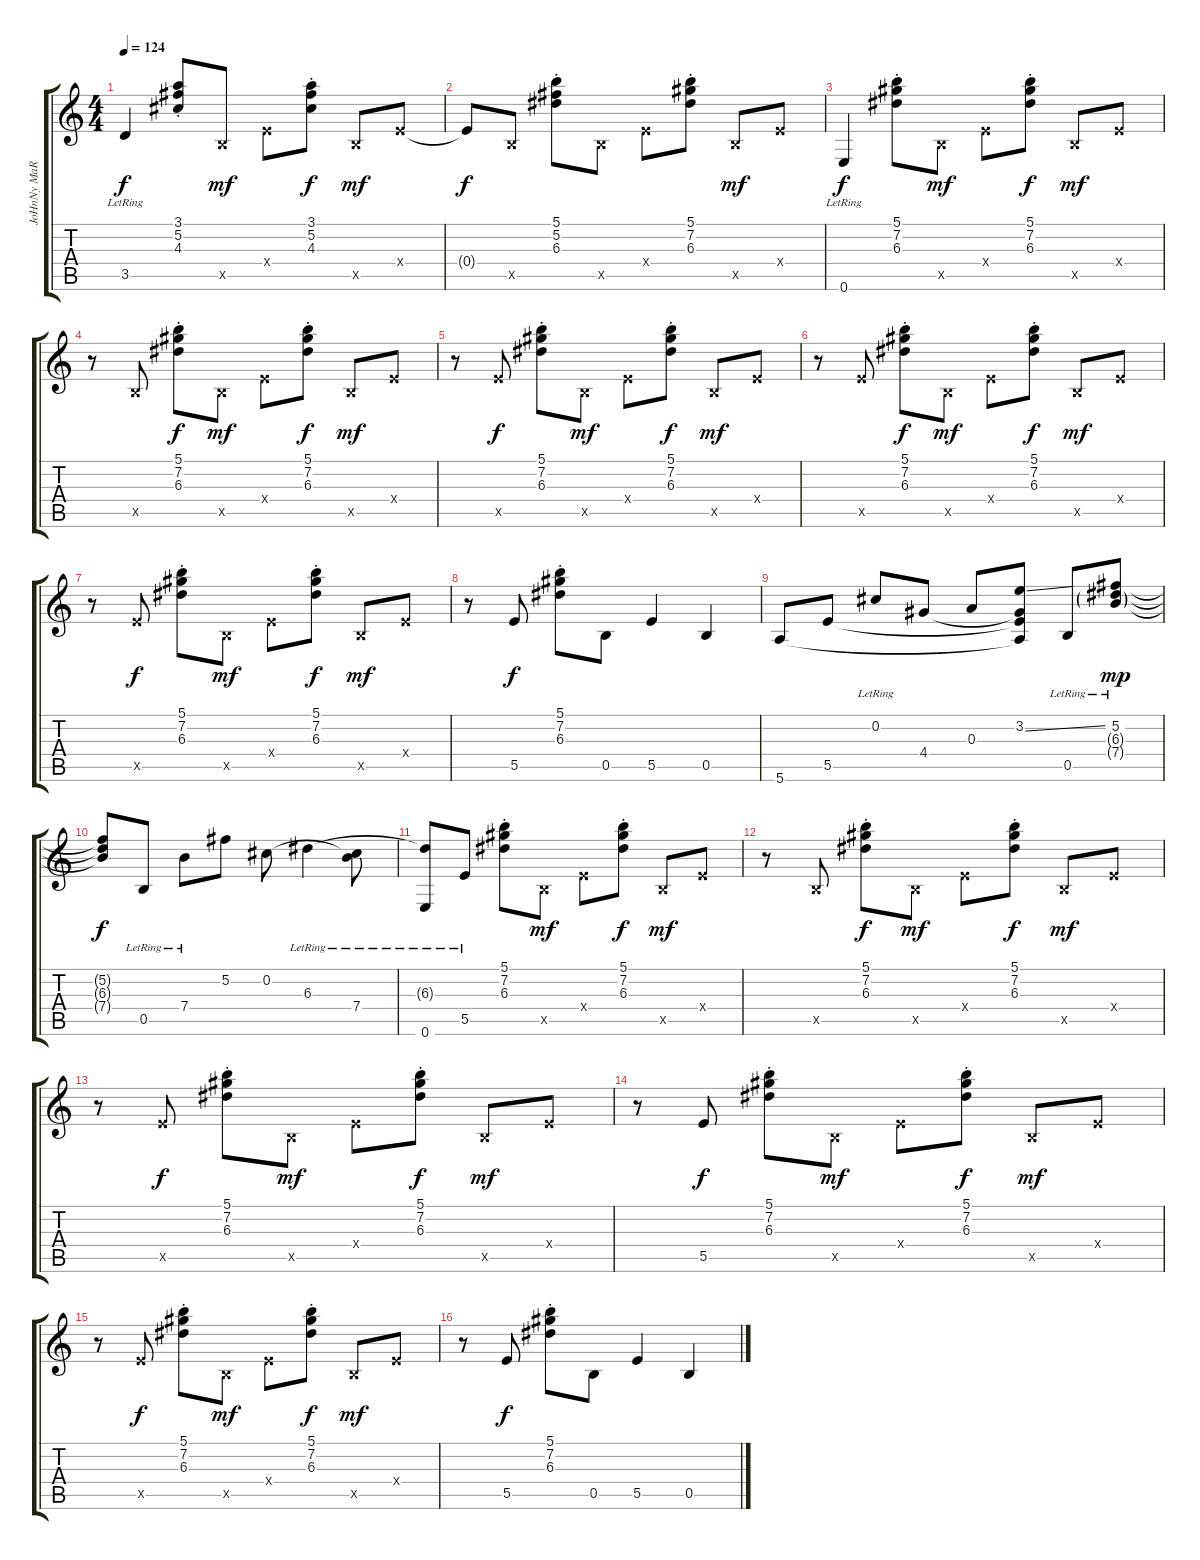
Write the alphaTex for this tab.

\track ("JoHnNy MaRR" "JoHnNy MaR") {instrument electricguitarclean}
\staff {score tabs}
\tuning (Gb4 Db4 A3 E3 B2 E2) {hide}
\ts (4 4)
\tempo 124
\clef g2
\ks c
3.5{lr}.4{dy f instrument electricguitarclean} (3.1 5.2{st} 4.3).8 0.5{x}.8{dy mf} 0.4{x}.8 (3.1 5.2{st} 4.3).8{dy f} 0.5{x}.8{dy mf} 0.4{x}.8 |
0.4{t}.8{dy f} 0.5{x}.8 (5.1{st} 5.2 6.3).8 0.5{x}.8 0.4{x}.8 (5.1{st} 7.2 6.3).8 0.5{x}.8{dy mf} 0.4{x}.8 |
0.6{lr}.4{dy f} (5.1{st} 7.2{st} 6.3).8 0.5{x}.8{dy mf} 0.4{x}.8 (5.1{st} 7.2{st} 6.3).8{dy f} 0.5{x}.8{dy mf} 0.4{x}.8 |
r.8 0.5{x}.8 (5.1{st} 7.2{st} 6.3).8{dy f} 0.5{x}.8{dy mf} 0.4{x}.8 (5.1{st} 7.2{st} 6.3).8{dy f} 0.5{x}.8{dy mf} 0.4{x}.8 |
r.8 5.5{x}.8{dy f} (5.1{st} 7.2{st} 6.3).8 0.5{x}.8{dy mf} 0.4{x}.8 (5.1{st} 7.2{st} 6.3).8{dy f} 0.5{x}.8{dy mf} 0.4{x}.8 |
r.8 5.5{x}.8 (5.1{st} 7.2{st} 6.3).8{dy f} 0.5{x}.8{dy mf} 0.4{x}.8 (5.1{st} 7.2{st} 6.3).8{dy f} 0.5{x}.8{dy mf} 0.4{x}.8 |
r.8 5.5{x}.8{dy f} (5.1{st} 7.2{st} 6.3).8 0.5{x}.8{dy mf} 0.4{x}.8 (5.1{st} 7.2{st} 6.3).8{dy f} 0.5{x}.8{dy mf} 0.4{x}.8 |
r.8 5.5.8{dy f} (5.1{st} 7.2{st} 6.3).8 0.5.8 5.5.4 0.5.4 |
5.6.8 5.5.8 0.2{lr}.8 4.4.8 0.3.8 (3.2{ss} 4.4{t} 5.5{t} 5.6{t}).8 0.5{lr}.8 (5.2{lr} 6.3{g lr} 7.4{g lr}).8{dy mp} |
(5.2{t} 6.3{t} 7.4{t}).8{dy f} 0.5{lr}.8 7.4{lr}.8 5.2.8 0.2.8 6.3{lr}.4 (0.2{t} 7.4{lr}).8 |
(6.3{t} 0.6{lr}).8 5.5{lr}.8 (5.1{st} 7.2{st} 6.3).8 0.5{x}.8{dy mf} 0.4{x}.8 (5.1{st} 7.2{st} 6.3).8{dy f} 0.5{x}.8{dy mf} 0.4{x}.8 |
r.8 0.5{x}.8 (5.1{st} 7.2{st} 6.3).8{dy f} 0.5{x}.8{dy mf} 0.4{x}.8 (5.1{st} 7.2{st} 6.3).8{dy f} 0.5{x}.8{dy mf} 0.4{x}.8 |
r.8 5.5{x}.8{dy f} (5.1{st} 7.2{st} 6.3).8 0.5{x}.8{dy mf} 0.4{x}.8 (5.1{st} 7.2{st} 6.3).8{dy f} 0.5{x}.8{dy mf} 0.4{x}.8 |
r.8 5.5.8{dy f} (5.1{st} 7.2{st} 6.3).8 0.5{x}.8{dy mf} 0.4{x}.8 (5.1{st} 7.2{st} 6.3).8{dy f} 0.5{x}.8{dy mf} 0.4{x}.8 |
r.8 5.5{x}.8{dy f} (5.1{st} 7.2{st} 6.3).8 0.5{x}.8{dy mf} 0.4{x}.8 (5.1{st} 7.2{st} 6.3).8{dy f} 0.5{x}.8{dy mf} 0.4{x}.8 |
r.8 5.5.8{dy f} (5.1{st} 7.2{st} 6.3).8 0.5.8 5.5.4 0.5.4
